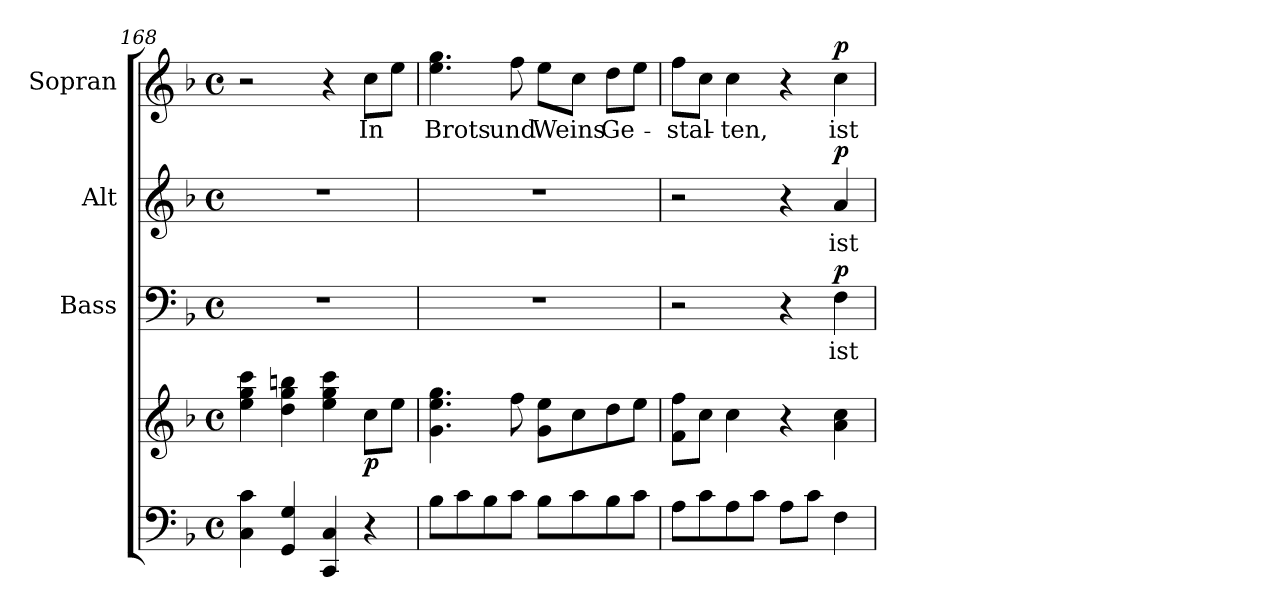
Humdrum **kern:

**kern	**kern	**dynam	**kern	**text	**dynam	**kern	**text	**dynam	**kern	**text	**dynam
*part4	*part4	*part4	*part3	*part3	*part3	*part2	*part2	*part2	*part1	*part1	*part1
*staff5	*staff4	*staff4/5	*staff3	*staff3	*staff3	*staff2	*staff2	*staff2	*staff1	*staff1	*staff1
*	*	*	*I"Bass	*	*	*I"Alt	*	*	*I"Sopran	*	*
*	*	*	*I'B.	*	*	*I'A.	*	*	*I'S.	*	*
*clefF4	*clefG2	*	*clefF4	*	*	*clefG2	*	*	*clefG2	*	*
*k[b-]	*k[b-]	*	*k[b-]	*	*	*k[b-]	*	*	*k[b-]	*	*
*F:	*F:	*	*F:	*	*	*F:	*	*	*F:	*	*
*M4/4	*M4/4	*	*M4/4	*	*	*M4/4	*	*	*M4/4	*	*
*met(c)	*met(c)	*	*met(c)	*	*	*met(c)	*	*	*met(c)	*	*
=168	=168	=168	=168	=168	=168	=168	=168	=168	=168	=168	=168
4C\ 4c\	4ee\ 4gg\ 4ccc\	.	1r	.	.	1r	.	.	2r	.	.
4GG/ 4G/	4dd\ 4gg\ 4bbn\	.	.	.	.	.	.	.	.	.	.
4CC/ 4C/	4ee\ 4gg\ 4ccc\	.	.	.	.	.	.	.	4r	.	.
!	!	!LO:DY:b	!	!	!	!	!	!	!	!LO:LY:b	!
4r	8cc\L	p	.	.	.	.	.	.	8cc\L	In	.
.	8ee\J	.	.	.	.	.	.	.	8ee\J	.	.
=169	=169	=169	=169	=169	=169	=169	=169	=169	=169	=169	=169
!	!	!	!	!	!	!	!	!	!	!LO:LY:b	!
8B-\L	4.g\ 4.ee\ 4.gg\	.	1r	.	.	1r	.	.	4.ee!\ 4.gg\	Brots	.
8c\	.	.	.	.	.	.	.	.	.	.	.
8B-\	.	.	.	.	.	.	.	.	.	.	.
!	!	!	!	!	!	!	!	!	!	!LO:LY:b	!
8c\J	8ff\	.	.	.	.	.	.	.	8ff\	und	.
!	!	!	!	!	!	!	!	!	!	!LO:LY:b	!
8B-\L	8g\ 8ee\L	.	.	.	.	.	.	.	8ee\L	Weins	.
8c\	8cc\	.	.	.	.	.	.	.	8cc\J	.	.
!	!	!	!	!	!	!	!	!	!	!LO:LY:b	!
8B-\	8dd\	.	.	.	.	.	.	.	8dd\L	Ge-	.
8c\J	8ee\J	.	.	.	.	.	.	.	8ee\J	.	.
=170	=170	=170	=170	=170	=170	=170	=170	=170	=170	=170	=170
!	!	!	!	!	!	!	!	!	!	!LO:LY:b	!
8A\L	8f\ 8ff\L	.	2r	.	.	2r	.	.	8ff\L	-stal-	.
8c\	8cc\J	.	.	.	.	.	.	.	8cc\J	.	.
!	!	!	!	!	!	!	!	!	!	!LO:LY:b	!
8A\	4cc\	.	.	.	.	.	.	.	4cc\	-ten,	.
8c\J	.	.	.	.	.	.	.	.	.	.	.
8A\L	4r	.	4r	.	.	4r	.	.	4r	.	.
8c\J	.	.	.	.	.	.	.	.	.	.	.
!	!	!	!	!LO:LY:b	!LO:DY:a	!	!LO:LY:b	!LO:DY:a	!	!LO:LY:b	!LO:DY:a
4F\	4a\ 4cc\	.	4F\	ist	p	4a/	ist	p	4cc\	ist	p
=	=	=	=	=	=	=	=	=	=	=	=
*-	*-	*-	*-	*-	*-	*-	*-	*-	*-	*-	*-
